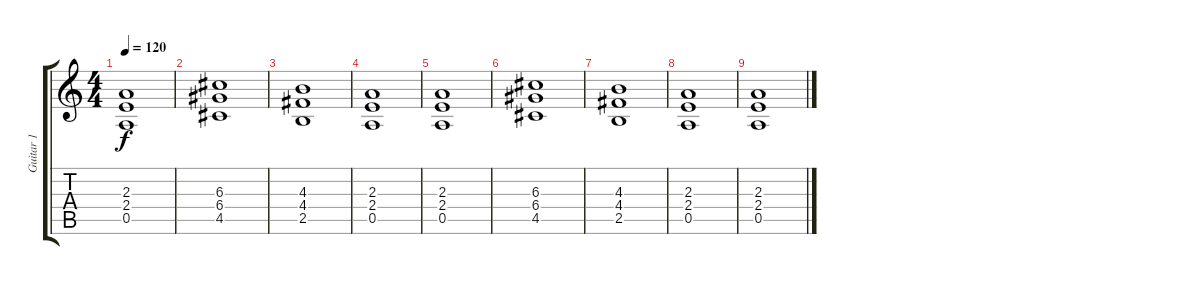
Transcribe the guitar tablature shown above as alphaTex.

\track ("Guitar 1" "Guitar 1") {instrument electricguitarclean}
\staff {score tabs}
\tuning (E4 B3 G3 D3 A2 E2) {hide}
\ts (4 4)
\tempo 120
\clef g2
\ks c
(2.3 2.4 0.5).1{dy f} |
(6.3 6.4 4.5).1 |
(4.3 4.4 2.5).1 |
(2.3 2.4 0.5).1 |
(2.3 2.4 0.5).1 |
(6.3 6.4 4.5).1{volume 8} |
(4.3 4.4 2.5).1 |
(2.3 2.4 0.5).1{volume 0} |
(2.3 2.4 0.5).1
